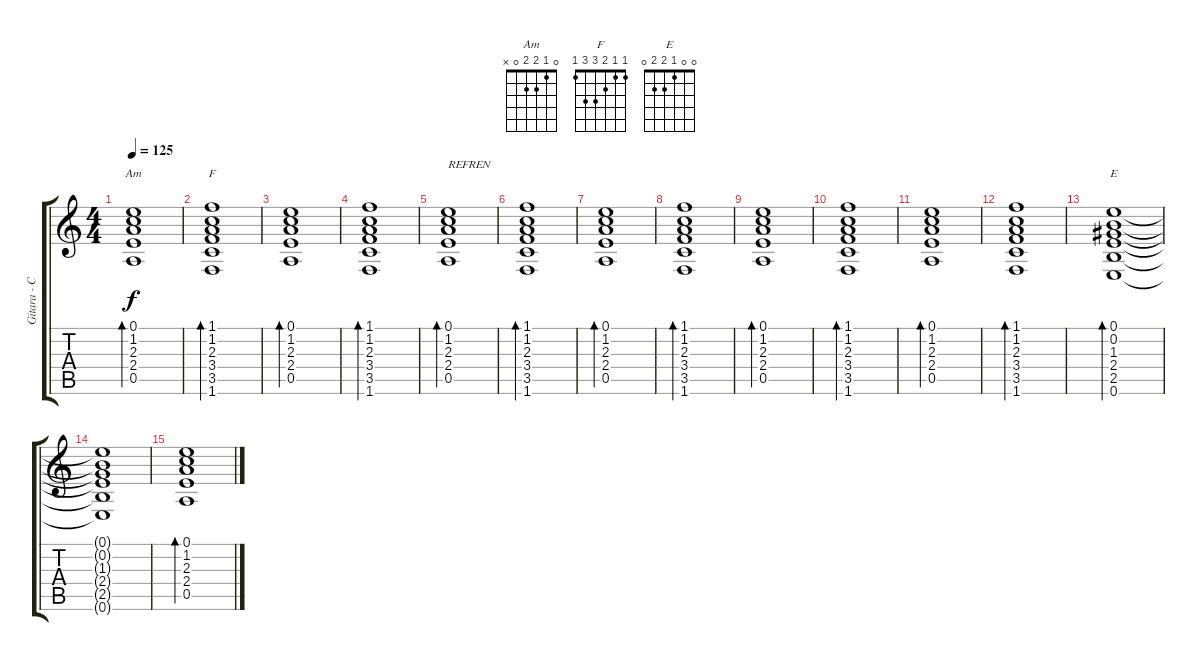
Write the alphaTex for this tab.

\track ("Gitara - Cwiczenie podstawowe" "Gitara - C") {instrument electricguitarclean}
\staff {score tabs}
\tuning (E4 B3 G3 D3 A2 E2) {hide}
\chord ("Am" 0 1 2 2 0 x)
\chord ("F" 1 1 2 3 3 1)
\chord ("E" 0 0 1 2 2 0)
\ts (4 4)
\tempo 125
\clef g2
\ks c
(0.1 1.2 2.3 2.4 0.5).1{bd 240 ch "Am" dy f} |
(1.1 1.2 2.3 3.4 3.5 1.6).1{bd 240 ch "F"} |
(0.1 1.2 2.3 2.4 0.5).1{bd 240} |
(1.1 1.2 2.3 3.4 3.5 1.6).1{bd 240} |
(0.1 1.2 2.3 2.4 0.5).1{bd 120 txt "REFREN"} |
(1.1 1.2 2.3 3.4 3.5 1.6).1{bd 240} |
(0.1 1.2 2.3 2.4 0.5).1{bd 120} |
(1.1 1.2 2.3 3.4 3.5 1.6).1{bd 240} |
(0.1 1.2 2.3 2.4 0.5).1{bd 120} |
(1.1 1.2 2.3 3.4 3.5 1.6).1{bd 240} |
(0.1 1.2 2.3 2.4 0.5).1{bd 120} |
(1.1 1.2 2.3 3.4 3.5 1.6).1{bd 240} |
(0.1 0.2 1.3 2.4 2.5 0.6).1{bd 120 ch "E"} |
(0.1{t} 0.2{t} 1.3{t} 2.4{t} 2.5{t} 0.6{t}).1 |
(0.1 1.2 2.3 2.4 0.5).1{bd 120}
